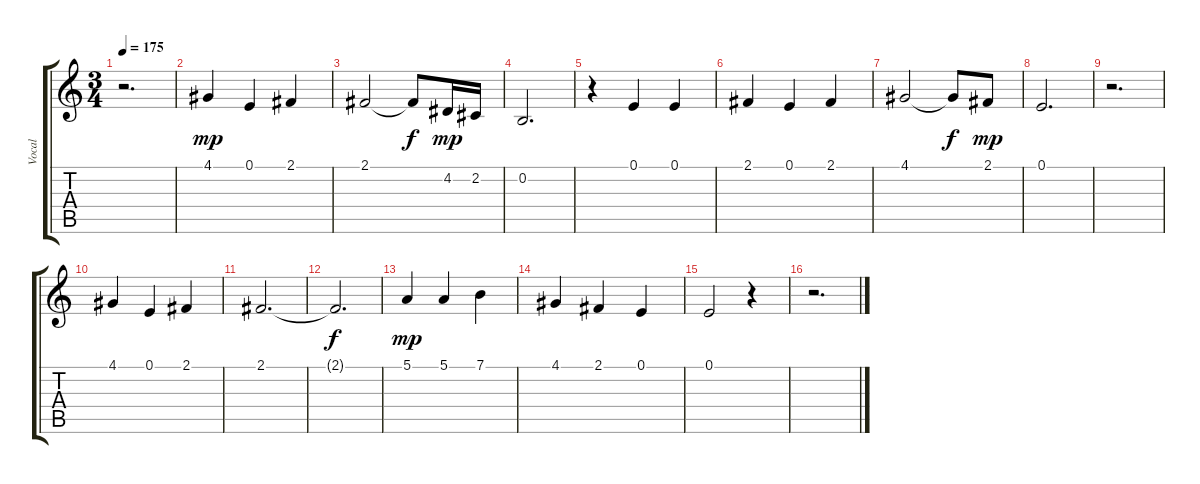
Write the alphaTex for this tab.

\track ("Vocal" "Vocal") {instrument fx8scifi}
\staff {score tabs}
\tuning (E4 B3 G3 D3 A2 E2) {hide}
\ts (3 4)
\tempo 175
\clef g2
\ks c
r.2{d dy mp} |
4.1.4 0.1.4 2.1.4 |
2.1.2 2.1{t}.8{dy f} 4.2.16{dy mp} 2.2.16 |
0.2.2{d} |
r.4 0.1.4 0.1.4 |
2.1.4 0.1.4 2.1.4 |
4.1.2 4.1{t}.8{dy f} 2.1.8{dy mp} |
0.1.2{d} |
r.2{d} |
4.1.4 0.1.4 2.1.4 |
2.1.2{d} |
2.1{t}.2{d dy f} |
5.1.4{dy mp} 5.1.4 7.1.4 |
4.1.4 2.1.4 0.1.4 |
0.1.2 r.4 |
r.2{d}
